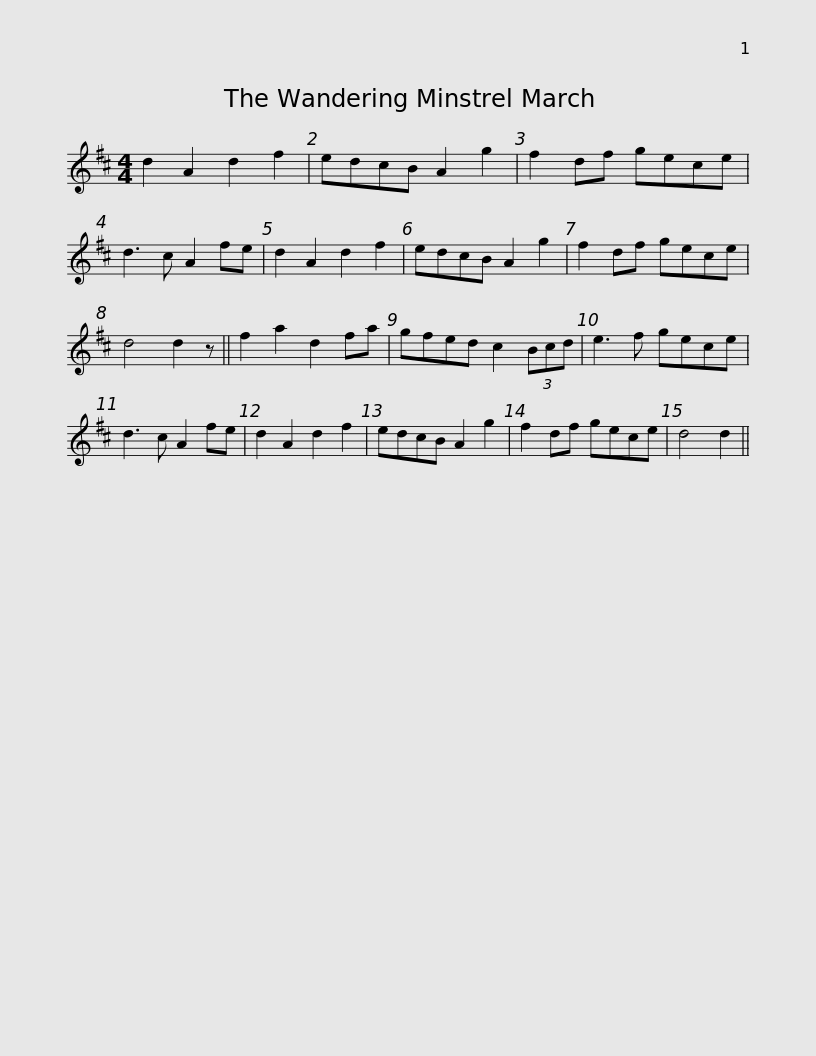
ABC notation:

X:1
L:1/8
M:4/4
I:linebreak $
K:D
V:1 treble
V:1
 d2 A2 d2 f2 | edcB A2 g2 | f2 df gece | d3 c A2 fe | d2 A2 d2 f2 | %5
 edcB A2 g2 | f2 df gece | d4 d2 z ||$ f2 a2 d2 fa | gfed c2 (3Bcd | %10
 e3 f gece | d3 c A2 fe | d2 A2 d2 f2 | edcB A2 g2 | f2 df gece | %15
 d4 d2 || %16
